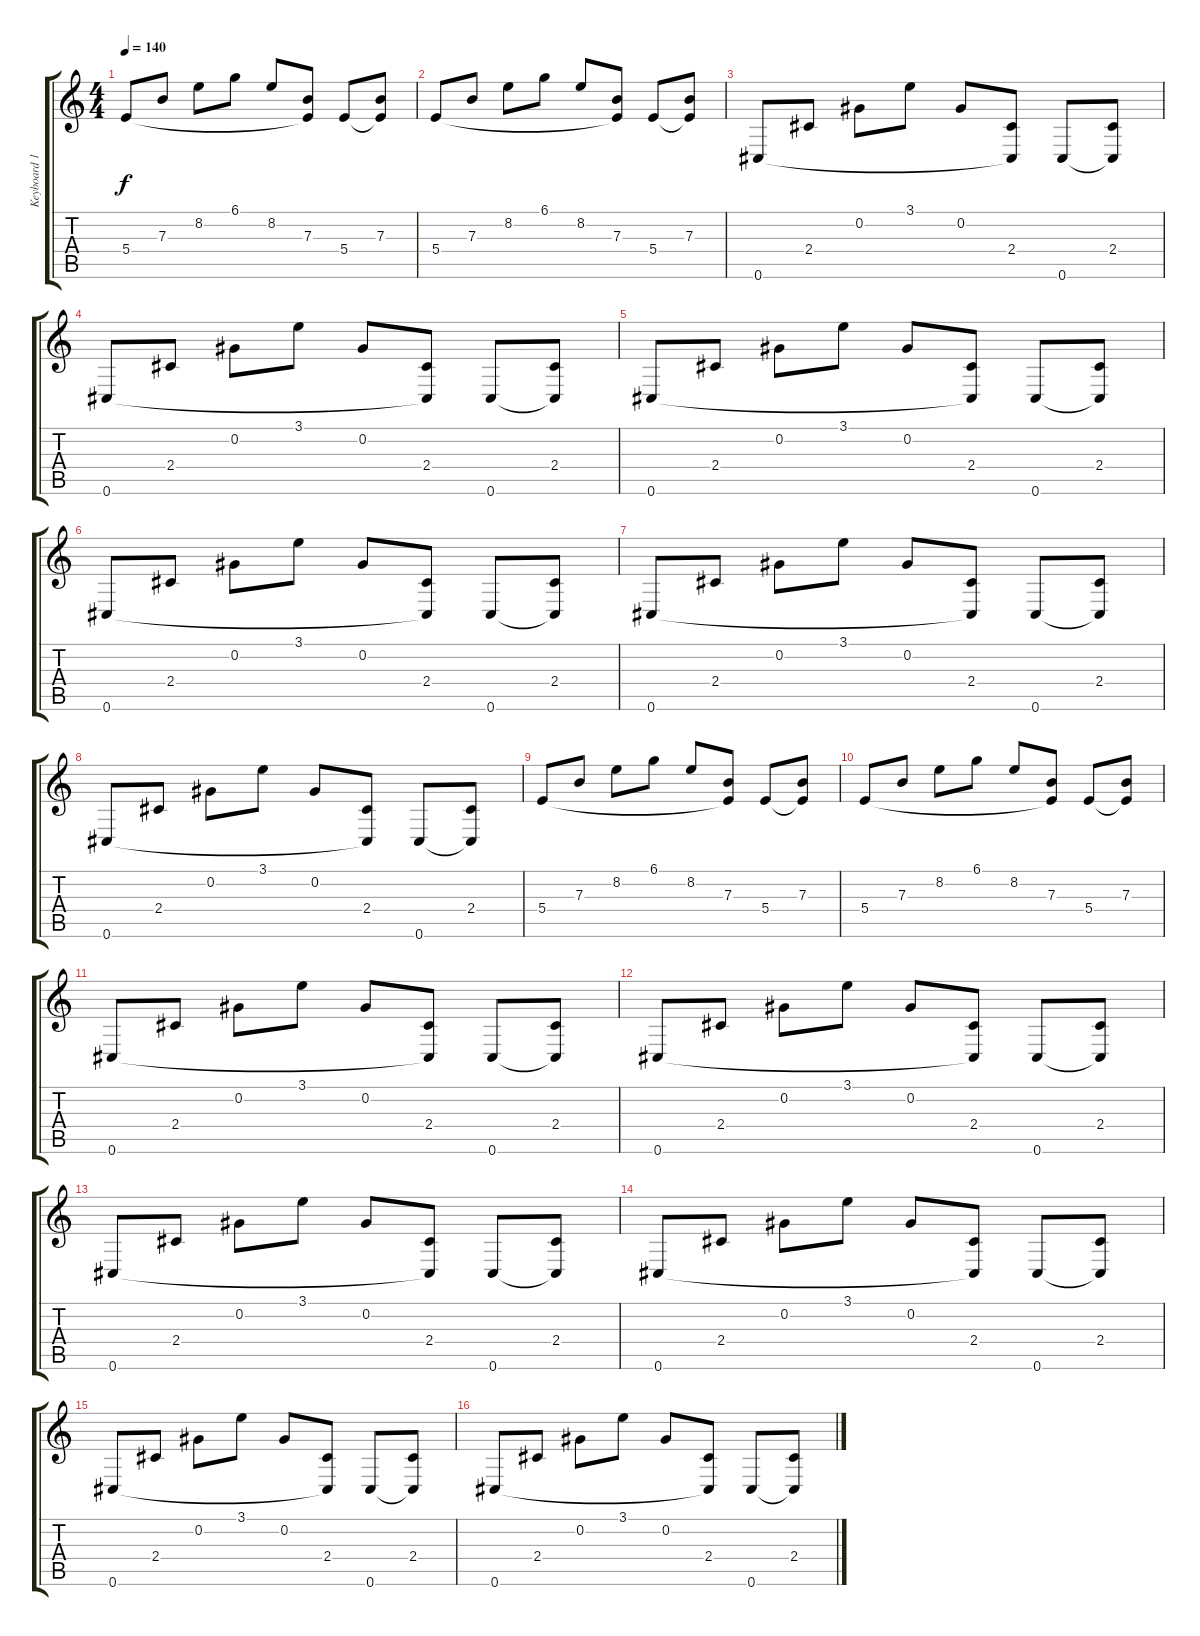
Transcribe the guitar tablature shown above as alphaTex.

\track ("Keyboard 1" "Keyboard 1") {instrument electricguitarjazz}
\staff {score tabs}
\tuning (Db4 Ab3 E3 B2 Gb2 Db2) {hide}
\ts (4 4)
\tempo 140
\clef g2
\ks c
5.4.8{dy f} 7.3.8 8.2.8 6.1.8 8.2.8 (7.3 5.4{t}).8 5.4.8 (7.3 5.4{t}).8 |
5.4.8 7.3.8 8.2.8 6.1.8 8.2.8 (7.3 5.4{t}).8 5.4.8 (7.3 5.4{t}).8 |
0.6.8 2.4.8 0.2.8 3.1.8 0.2.8 (2.4 0.6{t}).8 0.6.8 (2.4 0.6{t}).8 |
0.6.8 2.4.8 0.2.8 3.1.8 0.2.8 (2.4 0.6{t}).8 0.6.8 (2.4 0.6{t}).8 |
0.6.8 2.4.8 0.2.8 3.1.8 0.2.8 (2.4 0.6{t}).8 0.6.8 (2.4 0.6{t}).8 |
0.6.8 2.4.8 0.2.8 3.1.8 0.2.8 (2.4 0.6{t}).8 0.6.8 (2.4 0.6{t}).8 |
0.6.8 2.4.8 0.2.8 3.1.8 0.2.8 (2.4 0.6{t}).8 0.6.8 (2.4 0.6{t}).8 |
0.6.8 2.4.8 0.2.8 3.1.8 0.2.8 (2.4 0.6{t}).8 0.6.8 (2.4 0.6{t}).8 |
5.4.8 7.3.8 8.2.8 6.1.8 8.2.8 (7.3 5.4{t}).8 5.4.8 (7.3 5.4{t}).8 |
5.4.8 7.3.8 8.2.8 6.1.8 8.2.8 (7.3 5.4{t}).8 5.4.8 (7.3 5.4{t}).8 |
0.6.8 2.4.8 0.2.8 3.1.8 0.2.8 (2.4 0.6{t}).8 0.6.8 (2.4 0.6{t}).8 |
0.6.8 2.4.8 0.2.8 3.1.8 0.2.8 (2.4 0.6{t}).8 0.6.8 (2.4 0.6{t}).8 |
0.6.8 2.4.8 0.2.8 3.1.8 0.2.8 (2.4 0.6{t}).8 0.6.8 (2.4 0.6{t}).8 |
0.6.8 2.4.8 0.2.8 3.1.8 0.2.8 (2.4 0.6{t}).8 0.6.8 (2.4 0.6{t}).8 |
0.6.8 2.4.8 0.2.8 3.1.8 0.2.8 (2.4 0.6{t}).8 0.6.8 (2.4 0.6{t}).8 |
0.6.8 2.4.8 0.2.8 3.1.8 0.2.8 (2.4 0.6{t}).8 0.6.8 (2.4 0.6{t}).8
